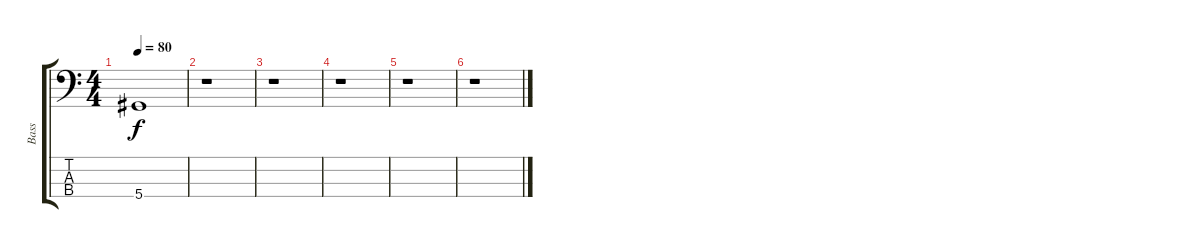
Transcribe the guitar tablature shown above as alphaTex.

\track ("Bass" "Bass") {instrument electricbasspick}
\staff {score tabs}
\tuning (Gb2 Db2 Ab1 Eb1) {hide}
\ts (4 4)
\tempo 80
\clef f4
\ks c
5.4{t}.1{dy f} |
r.1 |
r.1 |
r.1 |
r.1 |
r.1
